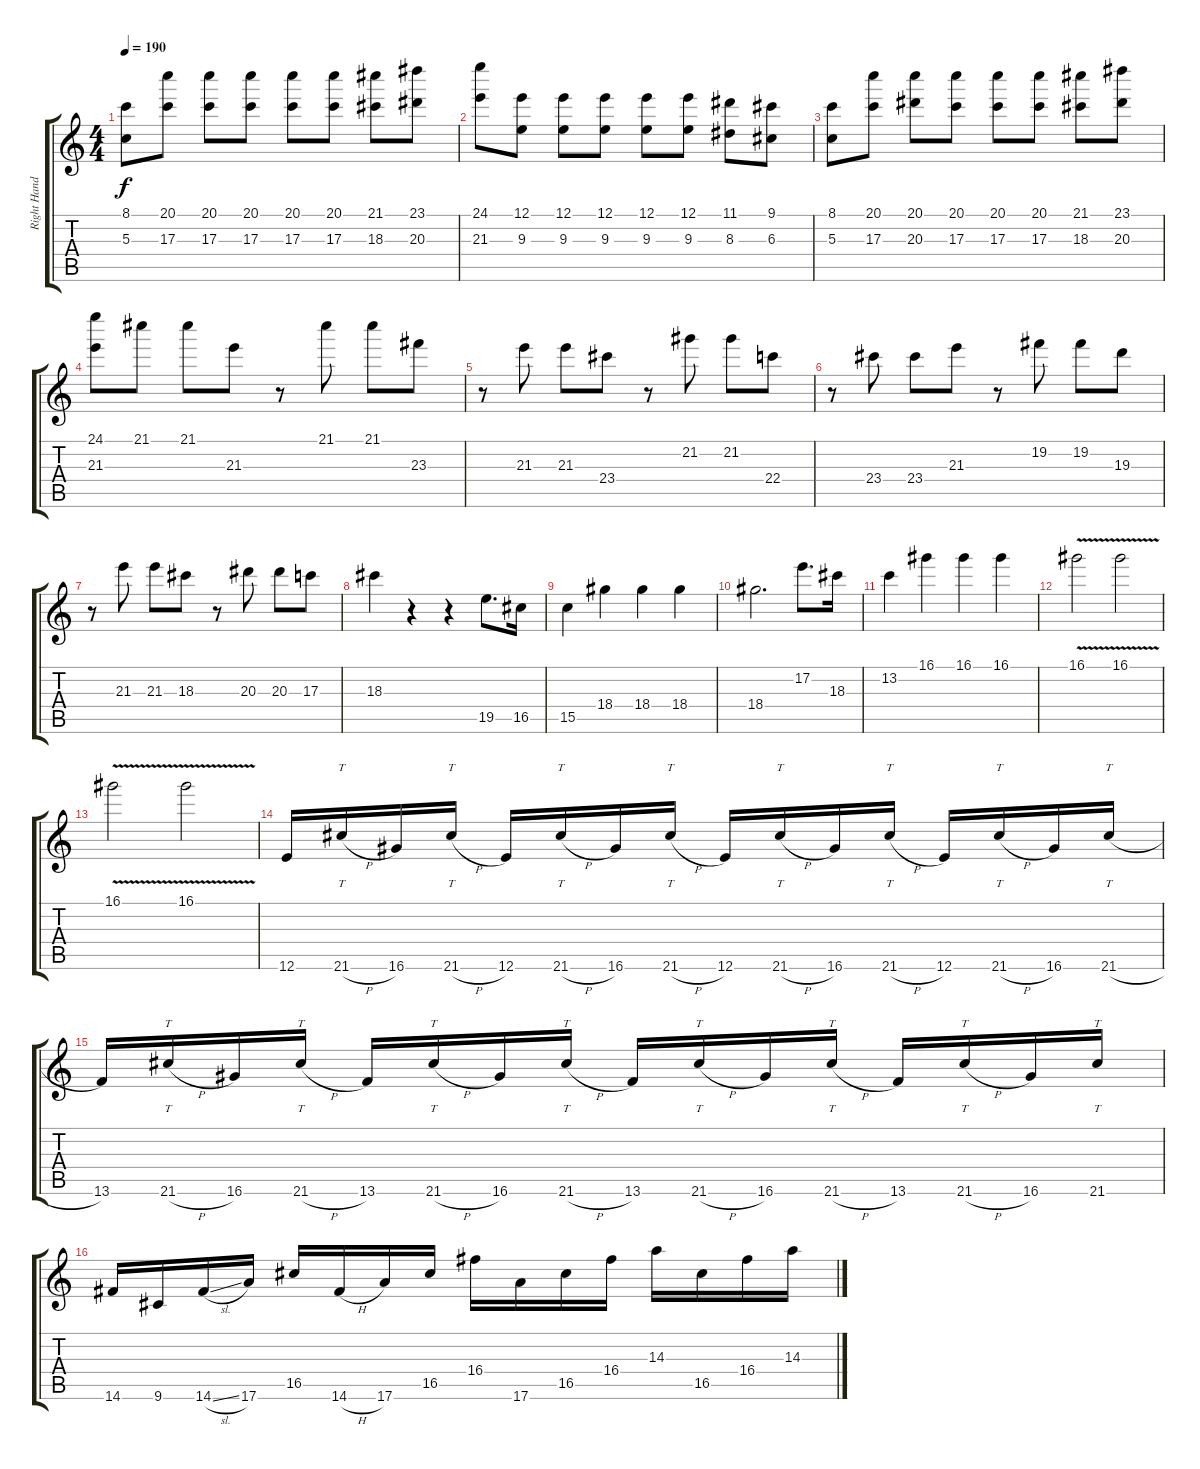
\track ("Right Hand" "Right Hand") {instrument distortionguitar}
\staff {score tabs}
\tuning (E4 B3 G3 D3 A2 E2) {hide}
\ts (4 4)
\tempo 190
\clef g2
\ks c
(8.1 5.3).8{dy f} (20.1 17.3).8 (20.1 17.3).8 (20.1 17.3).8 (20.1 17.3).8 (20.1 17.3).8 (21.1 18.3).8 (23.1 20.3).8 |
(24.1 21.3).8 (12.1 9.3).8 (12.1 9.3).8 (12.1 9.3).8 (12.1 9.3).8 (12.1 9.3).8 (11.1 8.3).8 (9.1 6.3).8 |
(8.1 5.3).8 (20.1 17.3).8 (20.1 20.3).8 (20.1 17.3).8 (20.1 17.3).8 (20.1 17.3).8 (21.1 18.3).8 (23.1 20.3).8 |
(24.1 21.3).8 21.1.8 21.1.8 21.3.8 r.8 21.1.8 21.1.8 23.3.8 |
r.8 21.3.8 21.3.8 23.4.8 r.8 21.2.8 21.2.8 22.4.8 |
r.8 23.4.8 23.4.8 21.3.8 r.8 19.2.8 19.2.8 19.3.8 |
r.8 21.3.8 21.3.8 18.3.8 r.8 20.3.8 20.3.8 17.3.8 |
18.3.4 r.4 r.4 19.5.8{d} 16.5.16 |
15.5.4 18.4.4 18.4.4 18.4.4 |
18.4.2{d} 17.2.8{d} 18.3.16 |
13.2.4 16.1.4 16.1.4 16.1.4 |
16.1{v}.2 16.1{v}.2 |
16.1{v}.2 16.1{v}.2 |
12.6.16 21.6{h}.16{tt} 16.6.16 21.6{h}.16{tt} 12.6.16 21.6{h}.16{tt} 16.6.16 21.6{h}.16{tt} 12.6.16 21.6{h}.16{tt} 16.6.16 21.6{h}.16{tt} 12.6.16 21.6{h}.16{tt} 16.6.16 21.6{h}.16{tt} |
13.6.16 21.6{h}.16{tt} 16.6.16 21.6{h}.16{tt} 13.6.16 21.6{h}.16{tt} 16.6.16 21.6{h}.16{tt} 13.6.16 21.6{h}.16{tt} 16.6.16 21.6{h}.16{tt} 13.6.16 21.6{h}.16{tt} 16.6.16 21.6.16{tt} |
14.6.16 9.6.16 14.6{sl}.16 17.6.16 16.5.16 14.6{h}.16 17.6.16 16.5.16 16.4.16 17.6.16 16.5.16 16.4.16 14.3.16 16.5.16 16.4.16 14.3.16
